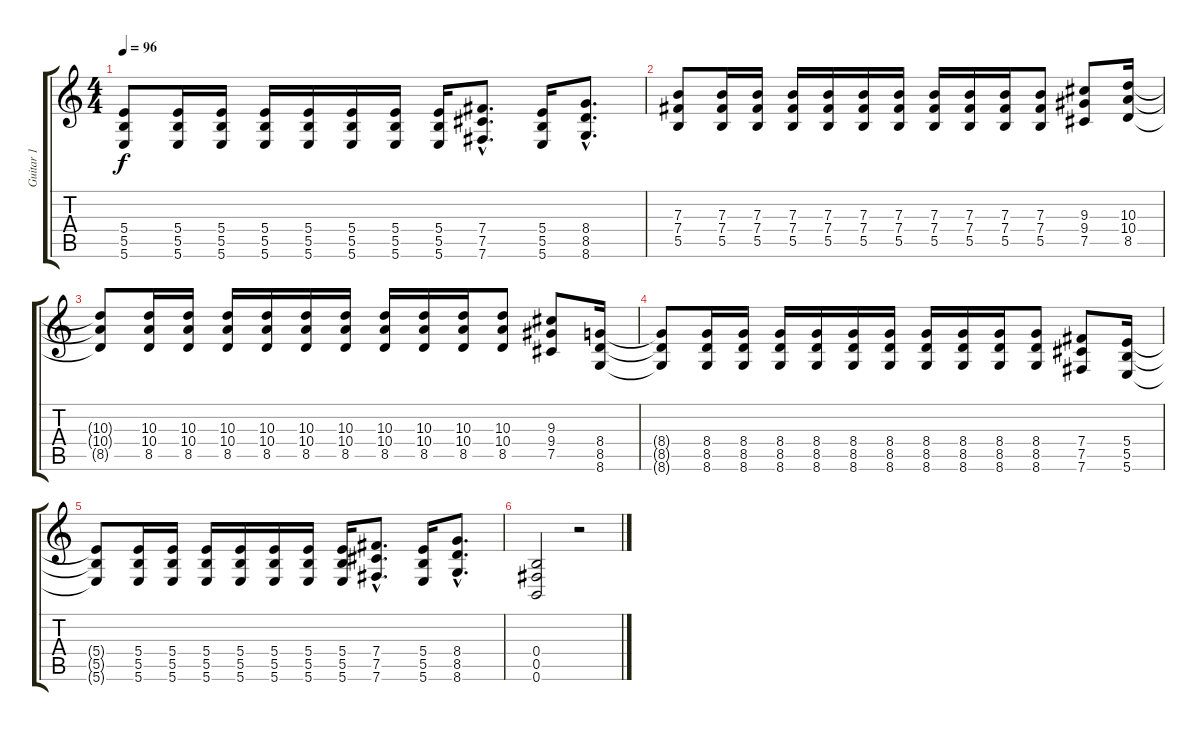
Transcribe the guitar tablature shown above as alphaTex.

\track ("Guitar 1" "Guitar 1") {instrument distortionguitar}
\staff {score tabs}
\tuning (Db4 Ab3 E3 B2 Gb2 B1) {hide}
\ts (4 4)
\tempo 96
\clef g2
\ks c
(5.4{t} 5.5{t} 5.6{t}).8{dy f} (5.4 5.5 5.6).16 (5.4 5.5 5.6).16 (5.4 5.5 5.6).16 (5.4 5.5 5.6).16 (5.4 5.5 5.6).16 (5.4 5.5 5.6).16 (5.4 5.5 5.6).16 (7.4{hac} 7.5{hac} 7.6{hac}).8{d} (5.4 5.5 5.6).16 (8.4{hac} 8.5{hac} 8.6{hac}).8{d} |
(7.3 7.4 5.5).8 (7.3 7.4 5.5).16 (7.3 7.4 5.5).16 (7.3 7.4 5.5).16 (7.3 7.4 5.5).16 (7.3 7.4 5.5).16 (7.3 7.4 5.5).16 (7.3 7.4 5.5).16 (7.3 7.4 5.5).16 (7.3 7.4 5.5).16 (7.3 7.4 5.5).8 (9.3 9.4 7.5).8 (10.3 10.4 8.5).16 |
(10.3{t} 10.4{t} 8.5{t}).8 (10.3 10.4 8.5).16 (10.3 10.4 8.5).16 (10.3 10.4 8.5).16 (10.3 10.4 8.5).16 (10.3 10.4 8.5).16 (10.3 10.4 8.5).16 (10.3 10.4 8.5).16 (10.3 10.4 8.5).16 (10.3 10.4 8.5).16 (10.3 10.4 8.5).8 (9.3 9.4 7.5).8 (8.4 8.5 8.6).16 |
(8.4{t} 8.5{t} 8.6{t}).8 (8.4 8.5 8.6).16 (8.4 8.5 8.6).16 (8.4 8.5 8.6).16 (8.4 8.5 8.6).16 (8.4 8.5 8.6).16 (8.4 8.5 8.6).16 (8.4 8.5 8.6).16 (8.4 8.5 8.6).16 (8.4 8.5 8.6).16 (8.4 8.5 8.6).8 (7.4 7.5 7.6).8 (5.4 5.5 5.6).16 |
(5.4{t} 5.5{t} 5.6{t}).8 (5.4 5.5 5.6).16 (5.4 5.5 5.6).16 (5.4 5.5 5.6).16 (5.4 5.5 5.6).16 (5.4 5.5 5.6).16 (5.4 5.5 5.6).16 (5.4 5.5 5.6).16 (7.4{hac} 7.5{hac} 7.6{hac}).8{d} (5.4 5.5 5.6).16 (8.4{hac} 8.5{hac} 8.6{hac}).8{d} |
(0.4 0.5 0.6).2 r.2
